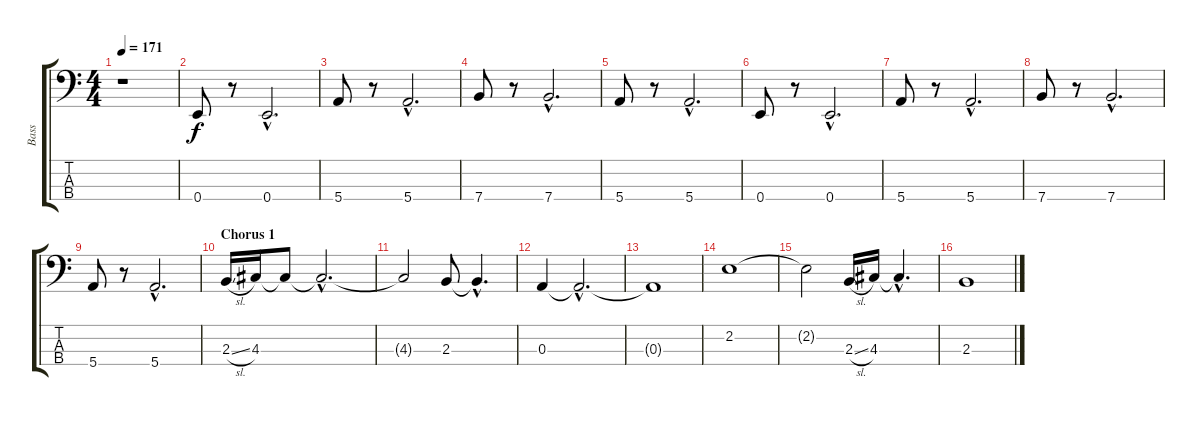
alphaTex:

\track ("Bass" "Bass") {instrument electricbasspick}
\staff {score tabs}
\tuning (G2 D2 A1 E1) {hide}
\ts (4 4)
\tempo 171
\clef f4
\ks c
r.1{dy f} |
0.4.8 r.8 0.4{hac}.2{d} |
5.4.8 r.8 5.4{hac}.2{d} |
7.4.8 r.8 7.4{hac}.2{d} |
5.4.8 r.8 5.4{hac}.2{d} |
0.4.8 r.8 0.4{hac}.2{d} |
5.4.8 r.8 5.4{hac}.2{d} |
7.4.8 r.8 7.4{hac}.2{d} |
5.4.8 r.8 5.4{hac}.2{d} |
\section ("" "Chorus 1")
2.3{sl}.16 4.3.16 4.3{t}.8 4.3{hac t}.2{d} |
4.3{t}.2 2.3.8 2.3{hac t}.4{d} |
0.3.4 0.3{hac t}.2{d} |
0.3{t}.1 |
2.2.1 |
2.2{t}.2 2.3{sl}.16 4.3.16 4.3{hac t}.4{d} |
2.3.1
